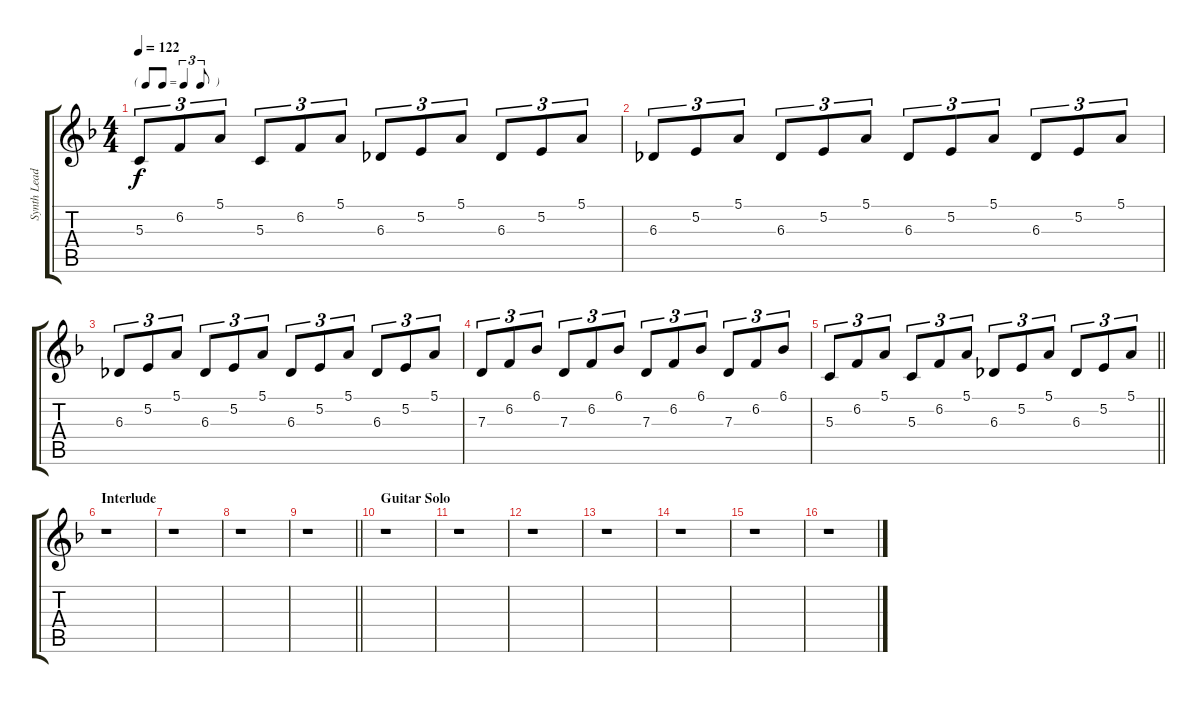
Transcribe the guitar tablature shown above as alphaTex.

\track ("Synth Lead" "Synth Lead") {instrument lead2sawtooth}
\staff {score tabs}
\tuning (E4 B3 G3 D3 A2 E2) {hide}
\ts (4 4)
\tf triplet8th
\tempo 122
\clef g2
\ks dminor
5.3.8{tu (3 2) dy f} 6.2.8{tu (3 2)} 5.1.8{tu (3 2)} 5.3.8{tu (3 2)} 6.2.8{tu (3 2)} 5.1.8{tu (3 2)} 6.3.8{tu (3 2)} 5.2.8{tu (3 2)} 5.1.8{tu (3 2)} 6.3.8{tu (3 2)} 5.2.8{tu (3 2)} 5.1.8{tu (3 2)} |
6.3.8{tu (3 2)} 5.2.8{tu (3 2)} 5.1.8{tu (3 2)} 6.3.8{tu (3 2)} 5.2.8{tu (3 2)} 5.1.8{tu (3 2)} 6.3.8{tu (3 2)} 5.2.8{tu (3 2)} 5.1.8{tu (3 2)} 6.3.8{tu (3 2)} 5.2.8{tu (3 2)} 5.1.8{tu (3 2)} |
6.3.8{tu (3 2)} 5.2.8{tu (3 2)} 5.1.8{tu (3 2)} 6.3.8{tu (3 2)} 5.2.8{tu (3 2)} 5.1.8{tu (3 2)} 6.3.8{tu (3 2)} 5.2.8{tu (3 2)} 5.1.8{tu (3 2)} 6.3.8{tu (3 2)} 5.2.8{tu (3 2)} 5.1.8{tu (3 2)} |
7.3.8{tu (3 2)} 6.2.8{tu (3 2)} 6.1.8{tu (3 2)} 7.3.8{tu (3 2)} 6.2.8{tu (3 2)} 6.1.8{tu (3 2)} 7.3.8{tu (3 2)} 6.2.8{tu (3 2)} 6.1.8{tu (3 2)} 7.3.8{tu (3 2)} 6.2.8{tu (3 2)} 6.1.8{tu (3 2)} |
\barLineRight lightlight
5.3.8{tu (3 2)} 6.2.8{tu (3 2)} 5.1.8{tu (3 2)} 5.3.8{tu (3 2)} 6.2.8{tu (3 2)} 5.1.8{tu (3 2)} 6.3.8{tu (3 2)} 5.2.8{tu (3 2)} 5.1.8{tu (3 2)} 6.3.8{tu (3 2)} 5.2.8{tu (3 2)} 5.1.8{tu (3 2)} |
\section ("" "Interlude")
r.1 |
r.1 |
r.1 |
\barLineRight lightlight
r.1 |
\section ("" "Guitar Solo")
r.1 |
r.1 |
r.1 |
r.1 |
r.1 |
r.1 |
r.1
